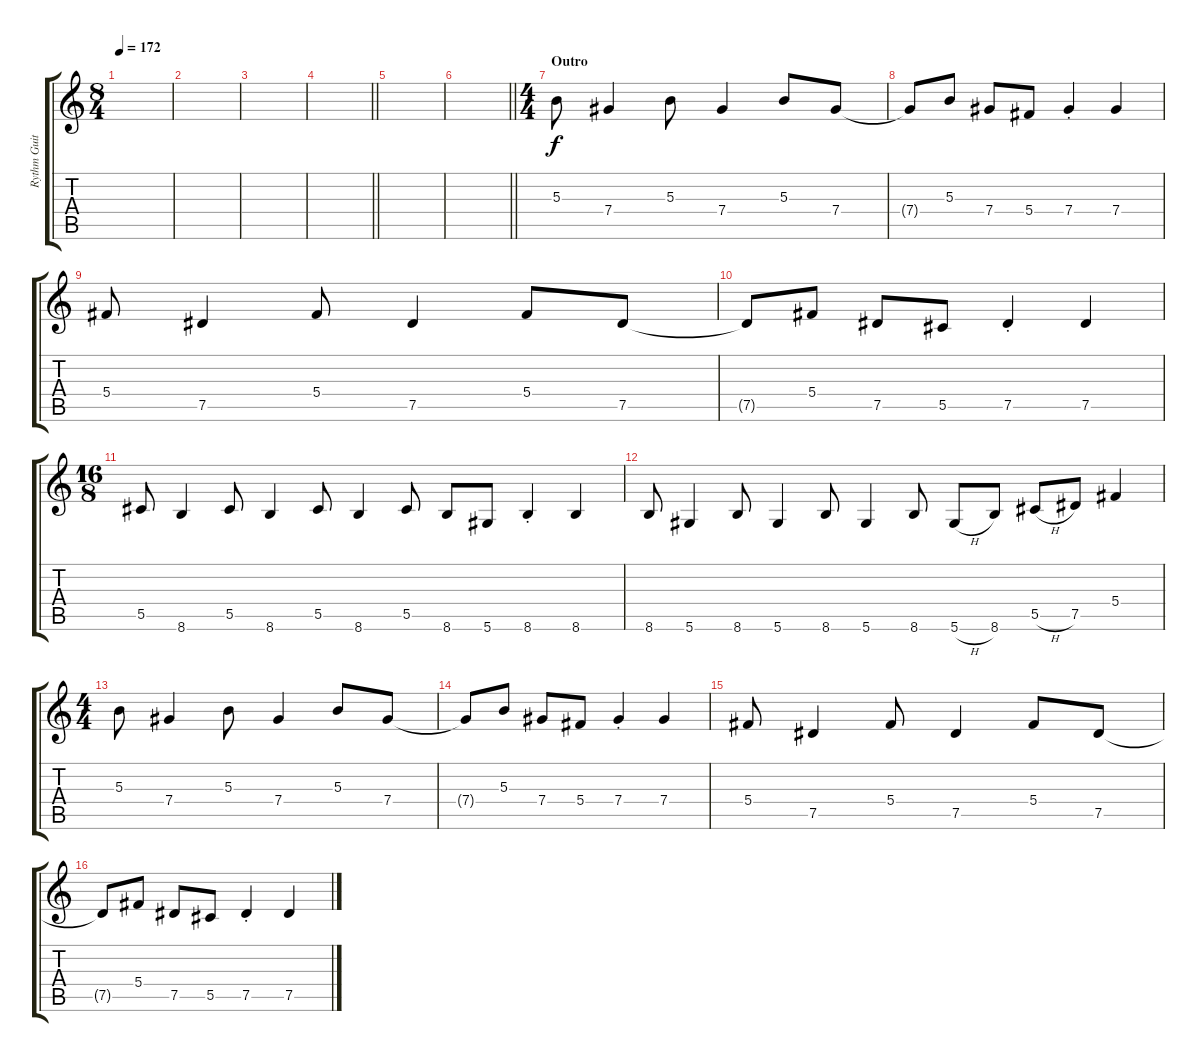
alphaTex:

\track ("Rythm Guitar" "Rythm Guit") {instrument acousticguitarnylon}
\staff {score tabs}
\tuning (Eb4 Bb3 Gb3 Db3 Ab2 Eb2) {hide}
\ts (8 4)
\tempo 172
\clef g2
\ks c
|
|
|
\barLineRight lightlight
|
|
\barLineRight lightlight
|
\ts (4 4)
\section ("" "Outro")
5.3.8 7.4.4 5.3.8 7.4.4 5.3.8 7.4.8 |
7.4{t}.8 5.3.8 7.4.8 5.4.8 7.4{st}.4 7.4.4 |
5.4.8 7.5.4 5.4.8 7.5.4 5.4.8 7.5.8 |
7.5{t}.8 5.4.8 7.5.8 5.5.8 7.5{st}.4 7.5.4 |
\ts (16 8)
5.5.8 8.6.4 5.5.8 8.6.4 5.5.8 8.6.4 5.5.8 8.6.8 5.6.8 8.6{st}.4 8.6.4 |
8.6.8 5.6.4 8.6.8 5.6.4 8.6.8 5.6.4 8.6.8 5.6{h}.8 8.6.8 5.5{h}.8 7.5.8 5.4.4 |
\ts (4 4)
5.3.8 7.4.4 5.3.8 7.4.4 5.3.8 7.4.8 |
7.4{t}.8 5.3.8 7.4.8 5.4.8 7.4{st}.4 7.4.4 |
5.4.8 7.5.4 5.4.8 7.5.4 5.4.8 7.5.8 |
7.5{t}.8 5.4.8 7.5.8 5.5.8 7.5{st}.4 7.5.4
